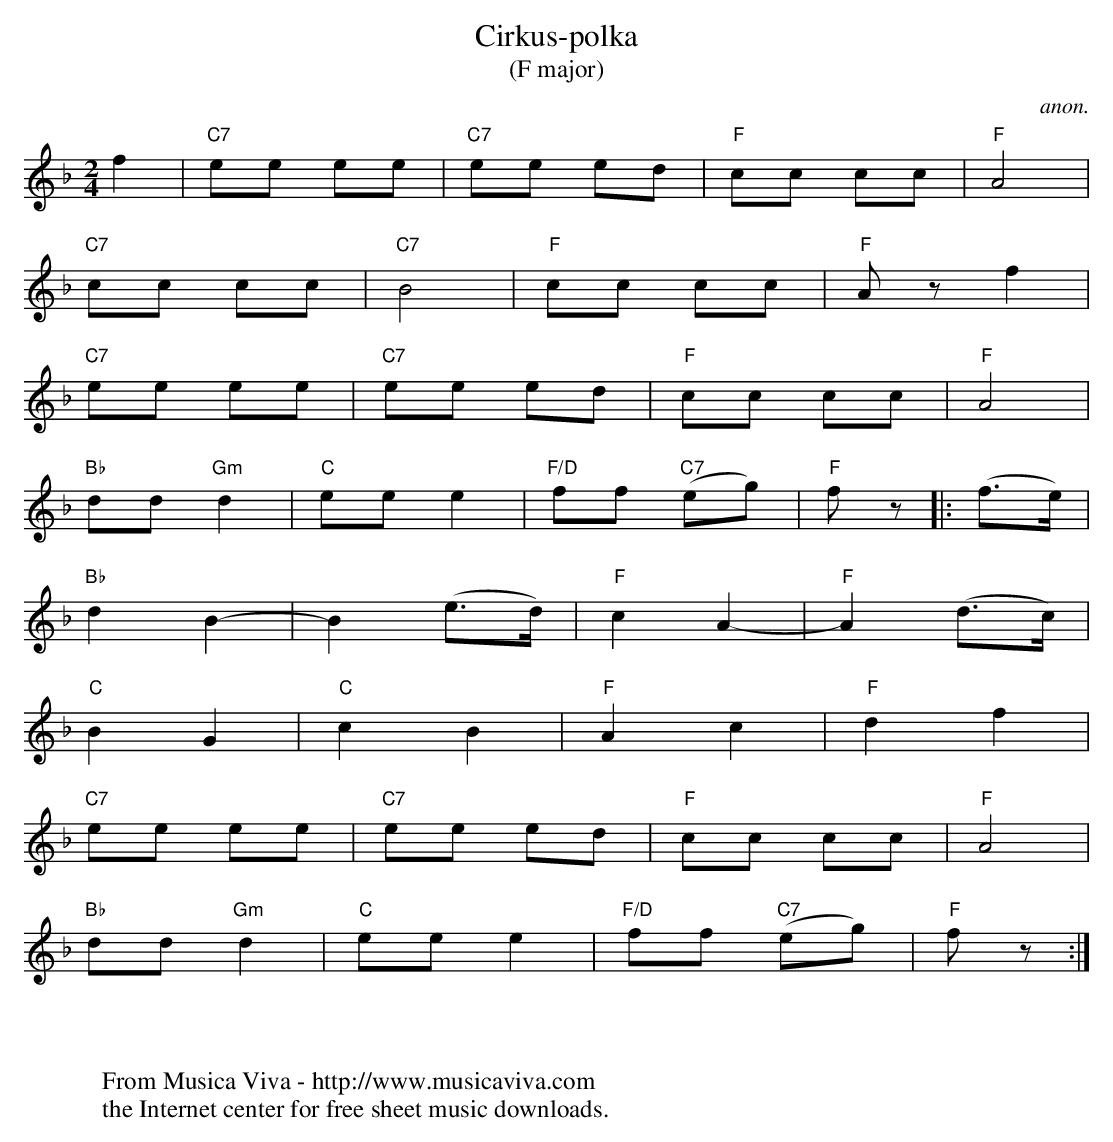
X:1
T:Cirkus-polka
T:(F major)
C:anon.
M:2/4
L:1/8
K:F
f2|"C7"ee ee|"C7"ee ed|"F"cc cc|"F"A4|
"C7"cc cc|"C7"B4|"F"cc cc|"F"A z f2|
"C7"ee ee|"C7"ee ed|"F"cc cc|"F"A4|
"Bb"dd "Gm"d2|"C"ee e2|"F/D"ff "C7"(eg)|"F"f z |:(f>e)|
"Bb"d2 B2-|B2 (e>d)|"F"c2A2-|"F"A2 (d>c)|
"C"B2 G2|"C"c2 B2|"F"A2 c2|"F"d2 f2|
"C7"ee ee|"C7"ee ed|"F"cc cc|"F"A4|
"Bb"dd "Gm"d2|"C"ee e2|"F/D"ff "C7"(eg)|"F"f z :|
W:
W:
W:  From Musica Viva - http://www.musicaviva.com
W:  the Internet center for free sheet music downloads.
